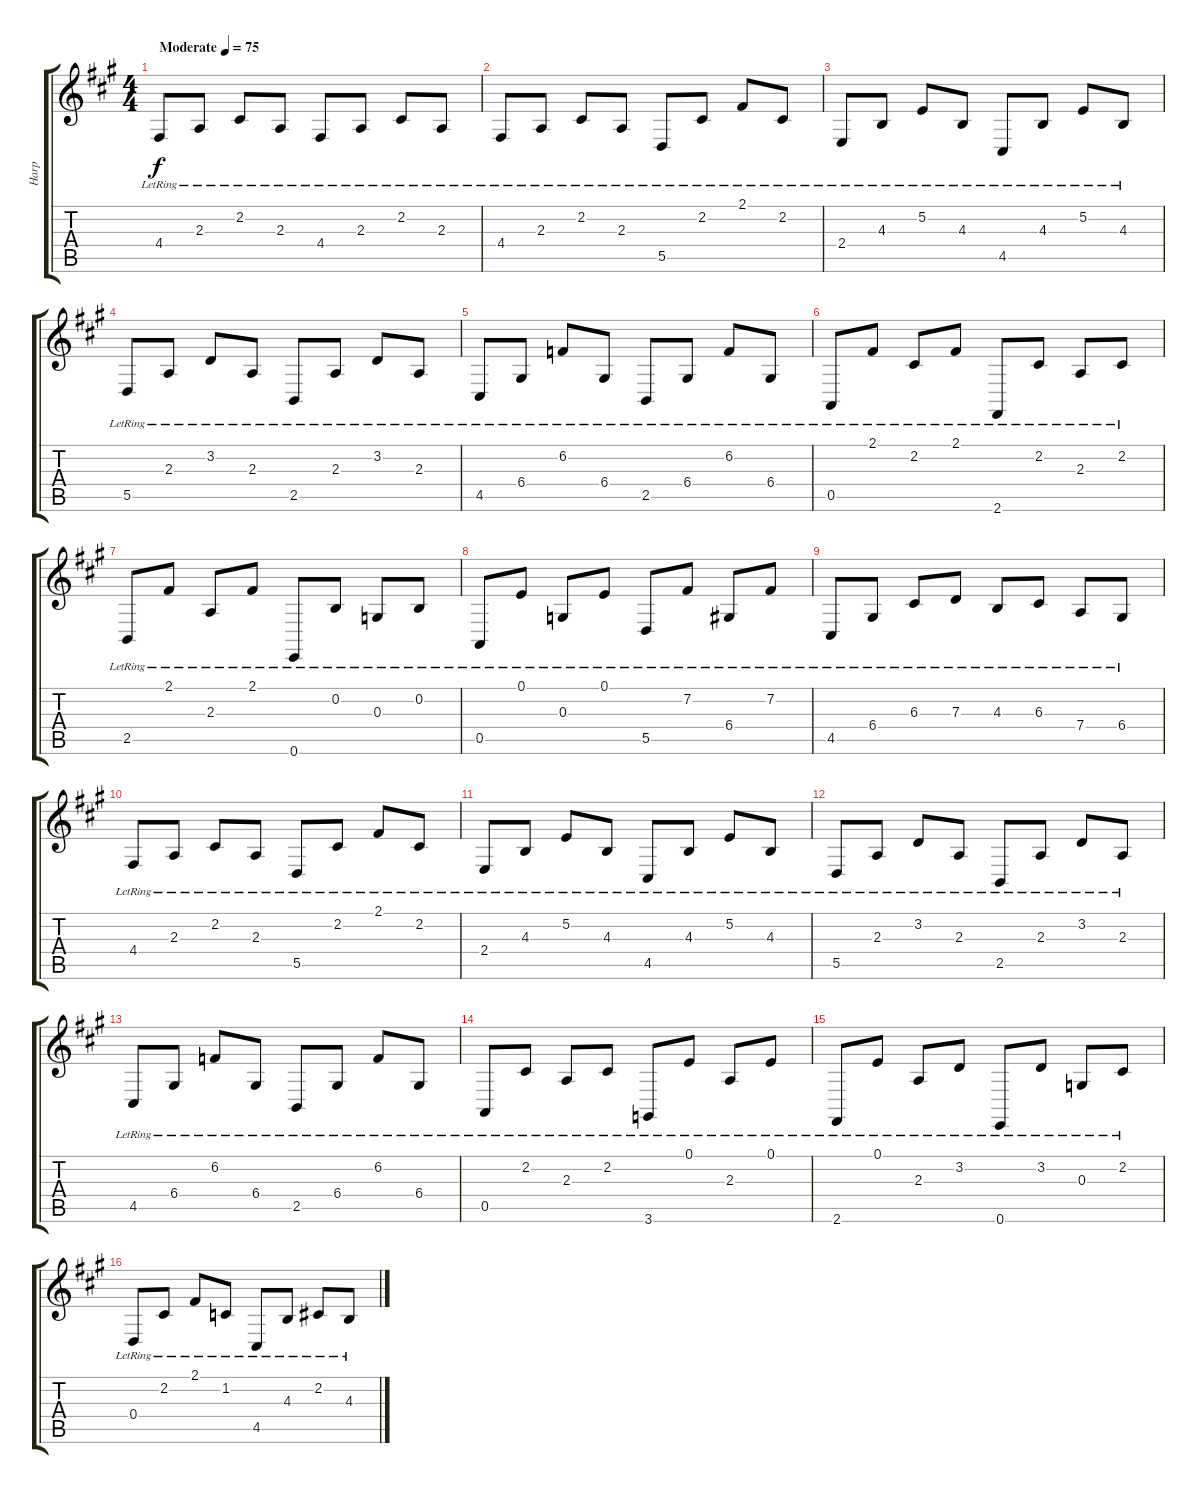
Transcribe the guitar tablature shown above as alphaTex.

\track ("Harp" "Harp") {instrument orchestralharp}
\staff {score tabs}
\tuning (E4 B3 G3 D3 A2 E2) {hide}
\ts (4 4)
\tempo (75 "Moderate")
\clef g2
\ks f#minor
4.4{lr}.8{dy f instrument orchestralharp} 2.3{lr}.8 2.2{lr}.8 2.3{lr}.8 4.4{lr}.8 2.3{lr}.8 2.2{lr}.8 2.3{lr}.8 |
4.4{lr}.8 2.3{lr}.8 2.2{lr}.8 2.3{lr}.8 5.5{lr}.8 2.2{lr}.8 2.1{lr}.8 2.2{lr}.8 |
2.4{lr}.8 4.3{lr}.8 5.2{lr}.8 4.3{lr}.8 4.5{lr}.8 4.3{lr}.8 5.2{lr}.8 4.3{lr}.8 |
5.5{lr}.8 2.3{lr}.8 3.2{lr}.8 2.3{lr}.8 2.5{lr}.8 2.3{lr}.8 3.2{lr}.8 2.3{lr}.8 |
4.5{lr}.8 6.4{lr}.8 6.2{lr}.8 6.4{lr}.8 2.5{lr}.8 6.4{lr}.8 6.2{lr}.8 6.4{lr}.8 |
0.5{lr}.8 2.1{lr}.8 2.2{lr}.8 2.1{lr}.8 2.6{lr}.8 2.2{lr}.8 2.3{lr}.8 2.2{lr}.8 |
2.5{lr}.8 2.1{lr}.8 2.3{lr}.8 2.1{lr}.8 0.6{lr}.8 0.2{lr}.8 0.3{lr}.8 0.2{lr}.8 |
0.5{lr}.8 0.1{lr}.8 0.3{lr}.8 0.1{lr}.8 5.5{lr}.8 7.2{lr}.8 6.4{lr}.8 7.2{lr}.8 |
4.5{lr}.8 6.4{lr}.8 6.3{lr}.8 7.3{lr}.8 4.3{lr}.8 6.3{lr}.8 7.4{lr}.8 6.4{lr}.8 |
4.4{lr}.8 2.3{lr}.8 2.2{lr}.8 2.3{lr}.8 5.5{lr}.8 2.2{lr}.8 2.1{lr}.8 2.2{lr}.8 |
2.4{lr}.8 4.3{lr}.8 5.2{lr}.8 4.3{lr}.8 4.5{lr}.8 4.3{lr}.8 5.2{lr}.8 4.3{lr}.8 |
5.5{lr}.8 2.3{lr}.8 3.2{lr}.8 2.3{lr}.8 2.5{lr}.8 2.3{lr}.8 3.2{lr}.8 2.3{lr}.8 |
4.5{lr}.8 6.4{lr}.8 6.2{lr}.8 6.4{lr}.8 2.5{lr}.8 6.4{lr}.8 6.2{lr}.8 6.4{lr}.8 |
0.5{lr}.8 2.2{lr}.8 2.3{lr}.8 2.2{lr}.8 3.6{lr}.8 0.1{lr}.8 2.3{lr}.8 0.1{lr}.8 |
2.6{lr}.8 0.1{lr}.8 2.3{lr}.8 3.2{lr}.8 0.6{lr}.8 3.2{lr}.8 0.3{lr}.8 2.2{lr}.8 |
0.4{lr}.8 2.2{lr}.8 2.1{lr}.8 1.2{lr}.8 4.5{lr}.8 4.3{lr}.8 2.2{lr}.8 4.3{lr}.8
